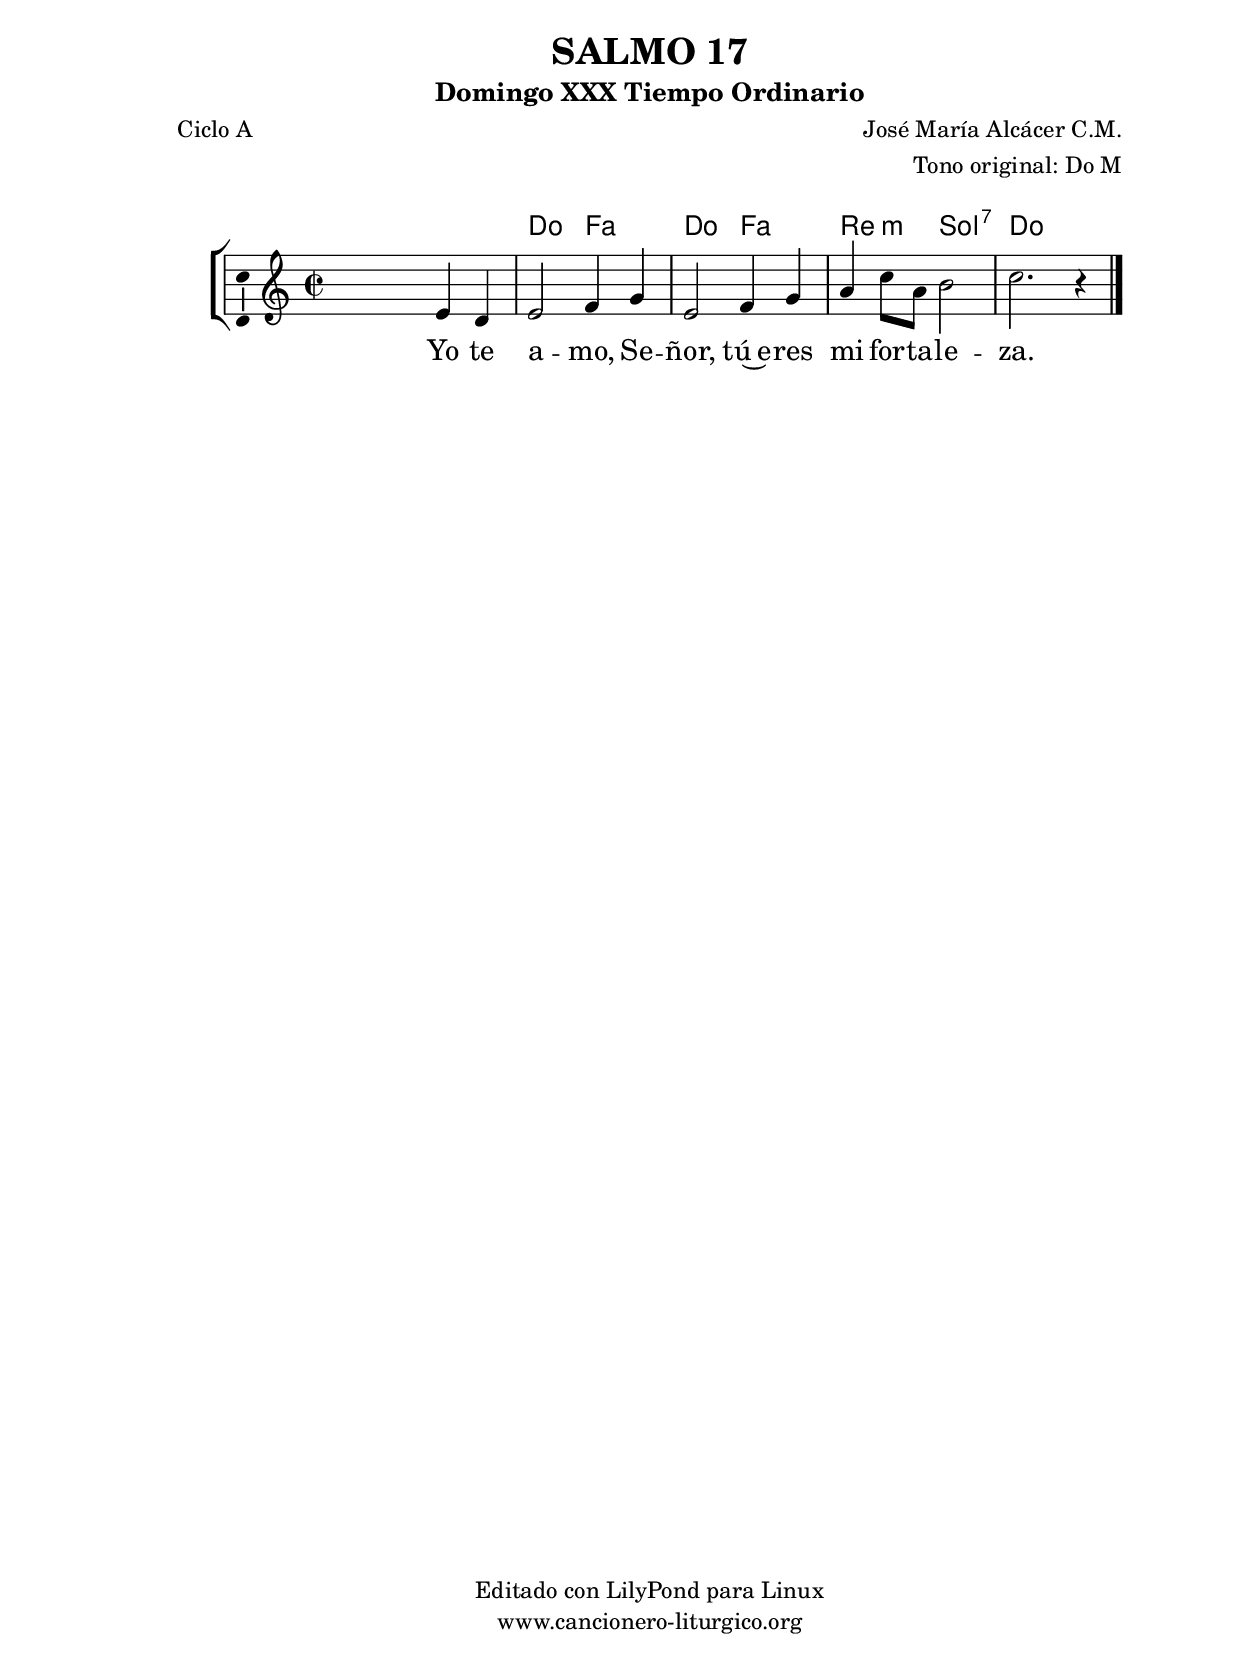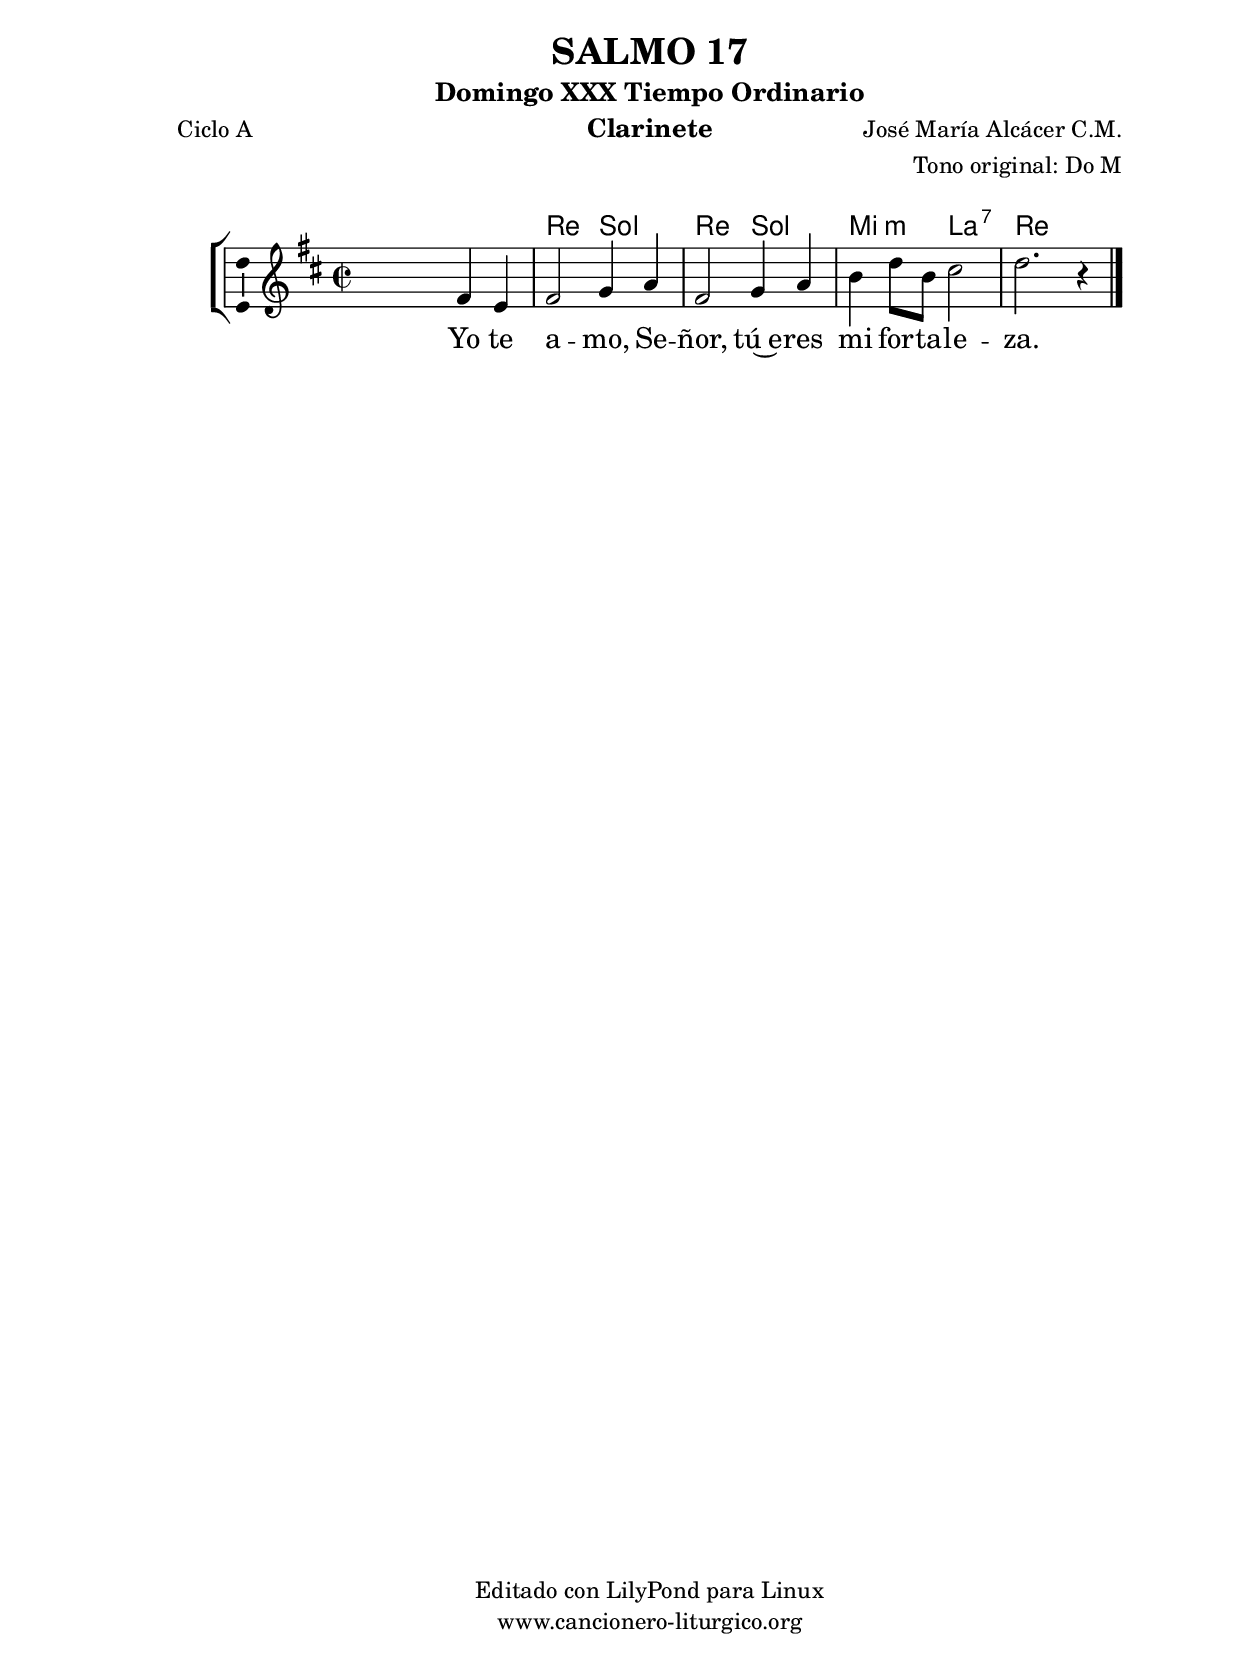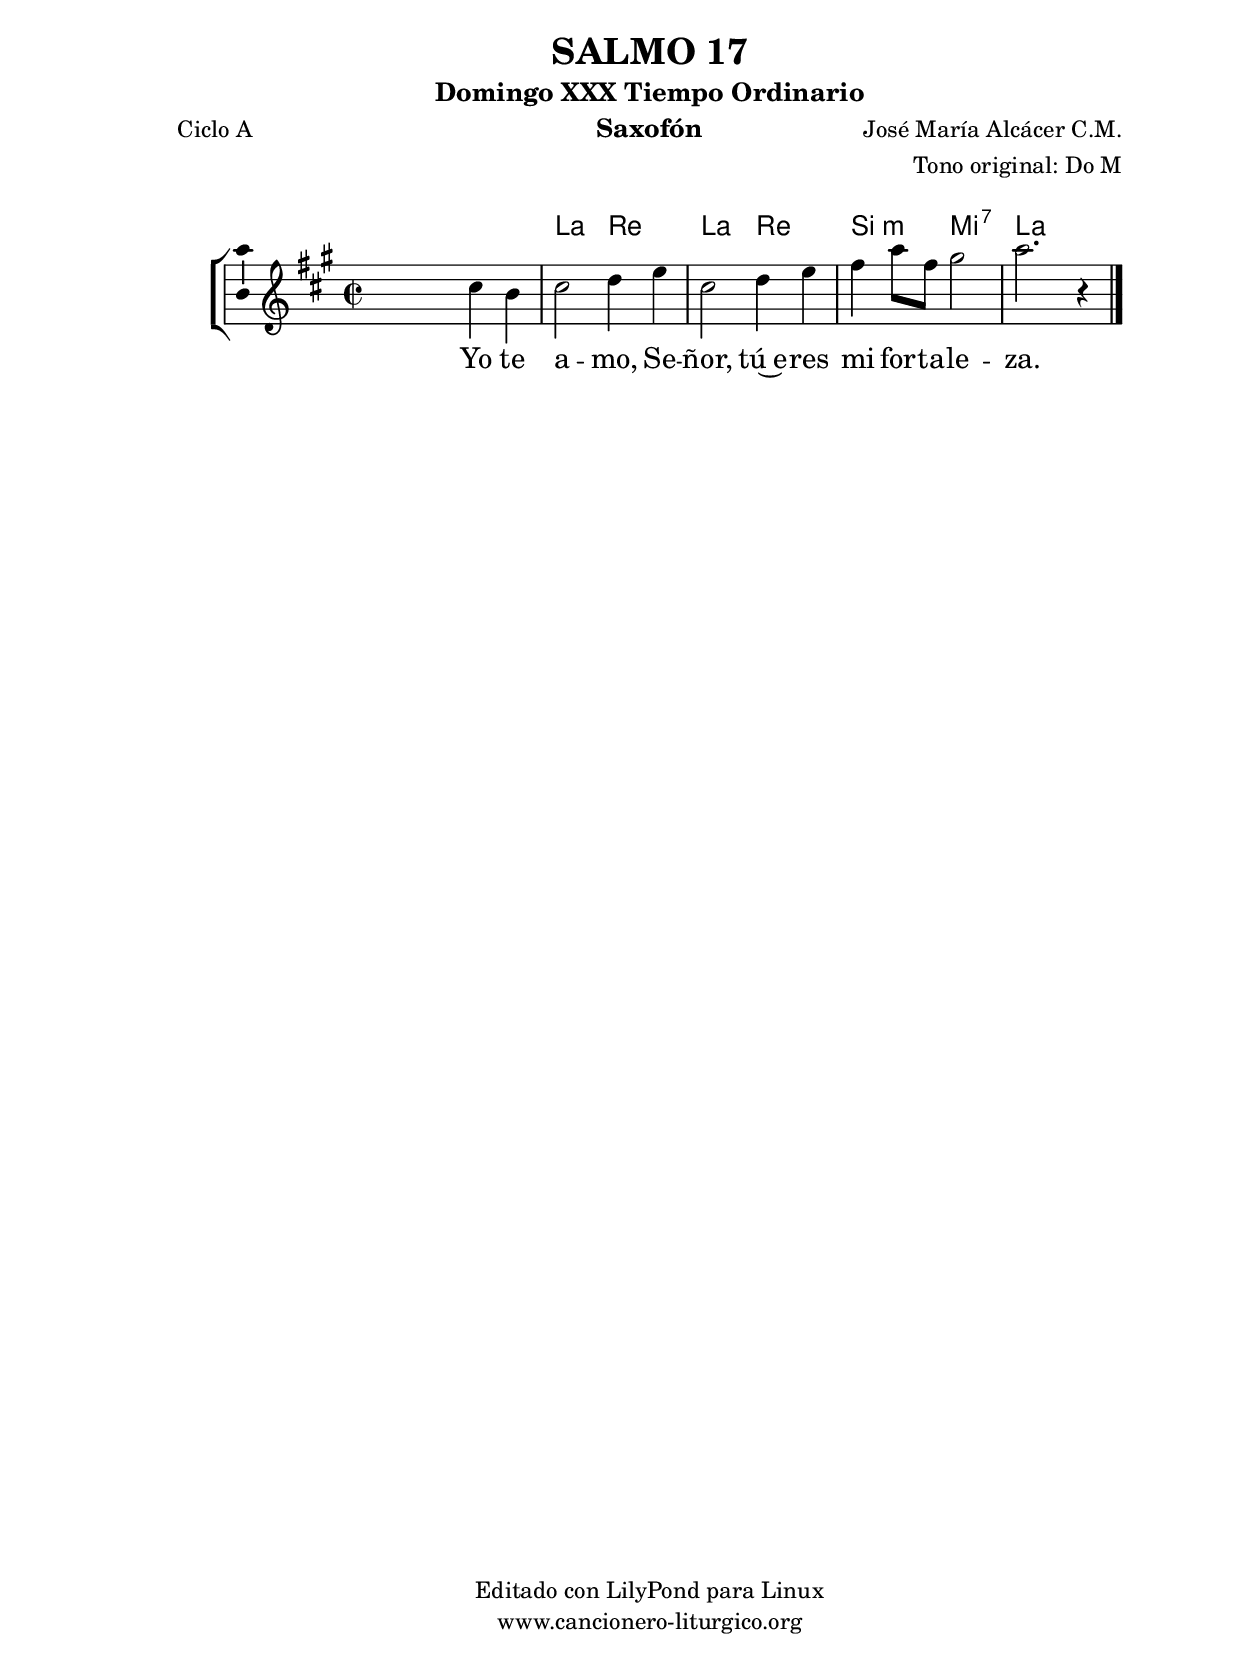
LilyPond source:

%
%para convertir .midi en .wav:
%timidity filename.midi -Ow -o finename.wav
%
%
%Para convertir de .wav a .mp3:
%lame -h -m j filename.wav
%
%
%para escuchar el midi:
%timidity nombrefichero.midi
%


%versión de lilypond para la que se ha escrito esta partitura:
\version "2.16.0"

	%Tamaño papel
	#(set-default-paper-size "a4")
	%Tamaño partitura
	#(set-global-staff-size 20)
	%No responde al pulsar sobre una nota
	#(ly:set-option 'point-and-click #f)

%parámetros del encabezamiento:
\header {
	title = "SALMO 17"
	subtitle = "Domingo XXX Tiempo Ordinario"
	composer = "José María Alcácer C.M."
	poet = "Ciclo A"
	meter = ""
	arranger = "Tono original: Do M"
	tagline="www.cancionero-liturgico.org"
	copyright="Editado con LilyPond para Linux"
	}

%parámetros asociados al papel:
\paper  {
	oddHeaderMarkup = \markup {\fill-line { \on-the-fly #not-first-page \fromproperty #'header:title \on-the-fly #not-first-page \fromproperty #'header:composer }}
	evenHeaderMarkup = \markup {\fill-line { \fromproperty #'header:composer \fromproperty #'header:title }}
	#(set-paper-size "a4")
	print-page-number = ##f
	first-page-number = 1
	print-first-page-number = ##f
%	head-separation = 3.0 \cm
	top-margin = 2.0 \cm
	bottom-margin = 0.5\cm
%%%	bottom-margin = -1.0\cm
	left-margin = 3.0 \cm
	line-width = 16.0 \cm 
	indent = 8\mm
	interscoreline = 2.\mm
	between-system-space = 15\mm
%	para que las partituras no llenen la hoja:
	ragged-bottom = ##t
%	idem para la última hoja:
	ragged-last-bottom = ##f
%	para que las partituras llenen el ancho del papel:
	ragged-last = ##f
	after-title-space = 2.5 \cm
%page-count=1
%system-count=8

	%Flexible Vertical Spacing
%	markup-markup-spacing =
%	#'((basic-distance . 15) (minimum-distance . 15) (padding . 3))
	markup-system-spacing =
	#'((basic-distance . 15) (minimum-distance . 15) (padding . 3))
	system-system-spacing =
	#'((basic-distance . 15) (minimum-distance . 15) (padding . 3))
	score-system-spacing =
	#'((basic-distance . 15) (minimum-distance . 15) (padding . 5))
%	top-system-spacing = % header
%	#'((basic-distance . 8) (minimum-distance . 0) (padding . 3))
%	top-markup-spacing =
%	#'((basic-distance . 20) (minimum-distance . 20) (padding . 3))
	last-bottom-spacing = % footer
	#'((basic-distance . 5) (minimum-distance . 5) (padding . 3))
%	score-markup-spacing =
%	#'((basic-distance . 16) (minimum-distance . 13) (padding . 3))

	}


%parámetros que afectan a toda la partitura:
global =  {
	%clave de sol (G):
	\clef G
	%armadura:
%	\transpose ees f
	\key c \major
	\tempo 2=66
	\set Score.tempoHideNote = ##t
	}


acordes = {
	\italianChords
	\chordmode {
%	\transpose ees f
{

s1
c2 f c f d:m g:7 c1

	}
	}
}

melodia = 
%	\transpose ees f
{
	\relative c'{
	\time 2/2

s2 e4 d
e2 f4 g
e2 f4 g
a4 c8 a b2
c2. r4

	\bar "|."
	}
	}


texto = \lyricmode {
Yo te a -- mo, Se -- ñor, tú~e -- res mi for -- ta -- le -- za.
	}


acordesStaff = \context ChordNames = acordesStaff <<
	\set chordChanges = ##t
	\acordes
	>>


vozStaff = \context Voice = vozStaff
\with {\consists "Ambitus_engraver"}
<<
%	\set Staff.instrumentName = ""
%	\set Staff.shortInstrumentName = ""
%	\set Staff.midiInstrument = #"clarinet"
%	\set Staff.midiInstrument = #"cello"
%	\set Staff.midiInstrument = #"flute"
	\set Staff.midiInstrument = #"electric guitar (jazz)"
%	\set Staff.midiInstrument = #"english horn"
%	\set Staff.midiInstrument = #"violin"
%	\set Staff.midiInstrument = #"glockenspiel"
	\set Staff.midiMinimumVolume = #0.7
	\set Staff.midiMaximumVolume = #0.9
	\global
	\melodia
	>>


textoStaff = \context Lyrics = textoStaff <<
	\lyricsto vozStaff \texto
	>>

\book {
	\score {
		\context ChoirStaff {
			\override StaffGroup.SystemStartBracket #'collapse-height = #1
			\override Score.SystemStartBar #'collapse-height = #1
			<<
			\acordesStaff
			\vozStaff
			\textoStaff
			>>
			}
		\layout {
	    		\context {
				\Lyrics
				\override LyricText #'font-size = #2
				}
	   		 \context {
				\Score
				%fontSize = #3
				\override StaffSymbol #'staff-space = #(magstep +3)
				%\override Beam #'thickness = #0.55
				%\override SpacingSpanner #'spacing-increment = #1.0
				%\override Slur #'height-limit = #1.5
				}
			}
		}
	\score {
		\unfoldRepeats
		\context ChoirStaff {
			<<
			\acordesStaff
			\vozStaff
			>>
			}
		\midi {
	  		\context {
	  			\Score
				tempoWholesPerMinute = #(ly:make-moment 70 4)
				}
			}
		}
	}

%Partitura para clarinete
#(define output-suffix "C")
\book {
	\header{
		instrument = "Clarinete"
		}
	\score {
		\context ChoirStaff {
			\override StaffGroup.SystemStartBracket #'collapse-height = #1
			\override Score.SystemStartBar #'collapse-height = #1
\transpose c d
			<<
			\acordesStaff
			\vozStaff
			\textoStaff
			>>
			}
		\layout {
	    		\context {
				\Lyrics
				\override LyricText #'font-size = #2
				}
	   		 \context {
				\Score
				%fontSize = #3
				\override StaffSymbol #'staff-space = #(magstep +3)
				%\override Beam #'thickness = #0.55
				%\override SpacingSpanner #'spacing-increment = #1.0
				%\override Slur #'height-limit = #1.5
				}
			}
		}
	}

%Partitura para saxofón
#(define output-suffix "S")
\book {
	\header{
		instrument = "Saxofón"
		}
	\score {
		\context ChoirStaff {
			\override StaffGroup.SystemStartBracket #'collapse-height = #1
			\override Score.SystemStartBar #'collapse-height = #1
\transpose c a
			<<
			\acordesStaff
			\vozStaff
			\textoStaff
			>>
			}
		\layout {
	    		\context {
				\Lyrics
				\override LyricText #'font-size = #2
				}
	   		 \context {
				\Score
				%fontSize = #3
				\override StaffSymbol #'staff-space = #(magstep +3)
				%\override Beam #'thickness = #0.55
				%\override SpacingSpanner #'spacing-increment = #1.0
				%\override Slur #'height-limit = #1.5
				}
			}
		}
	}

